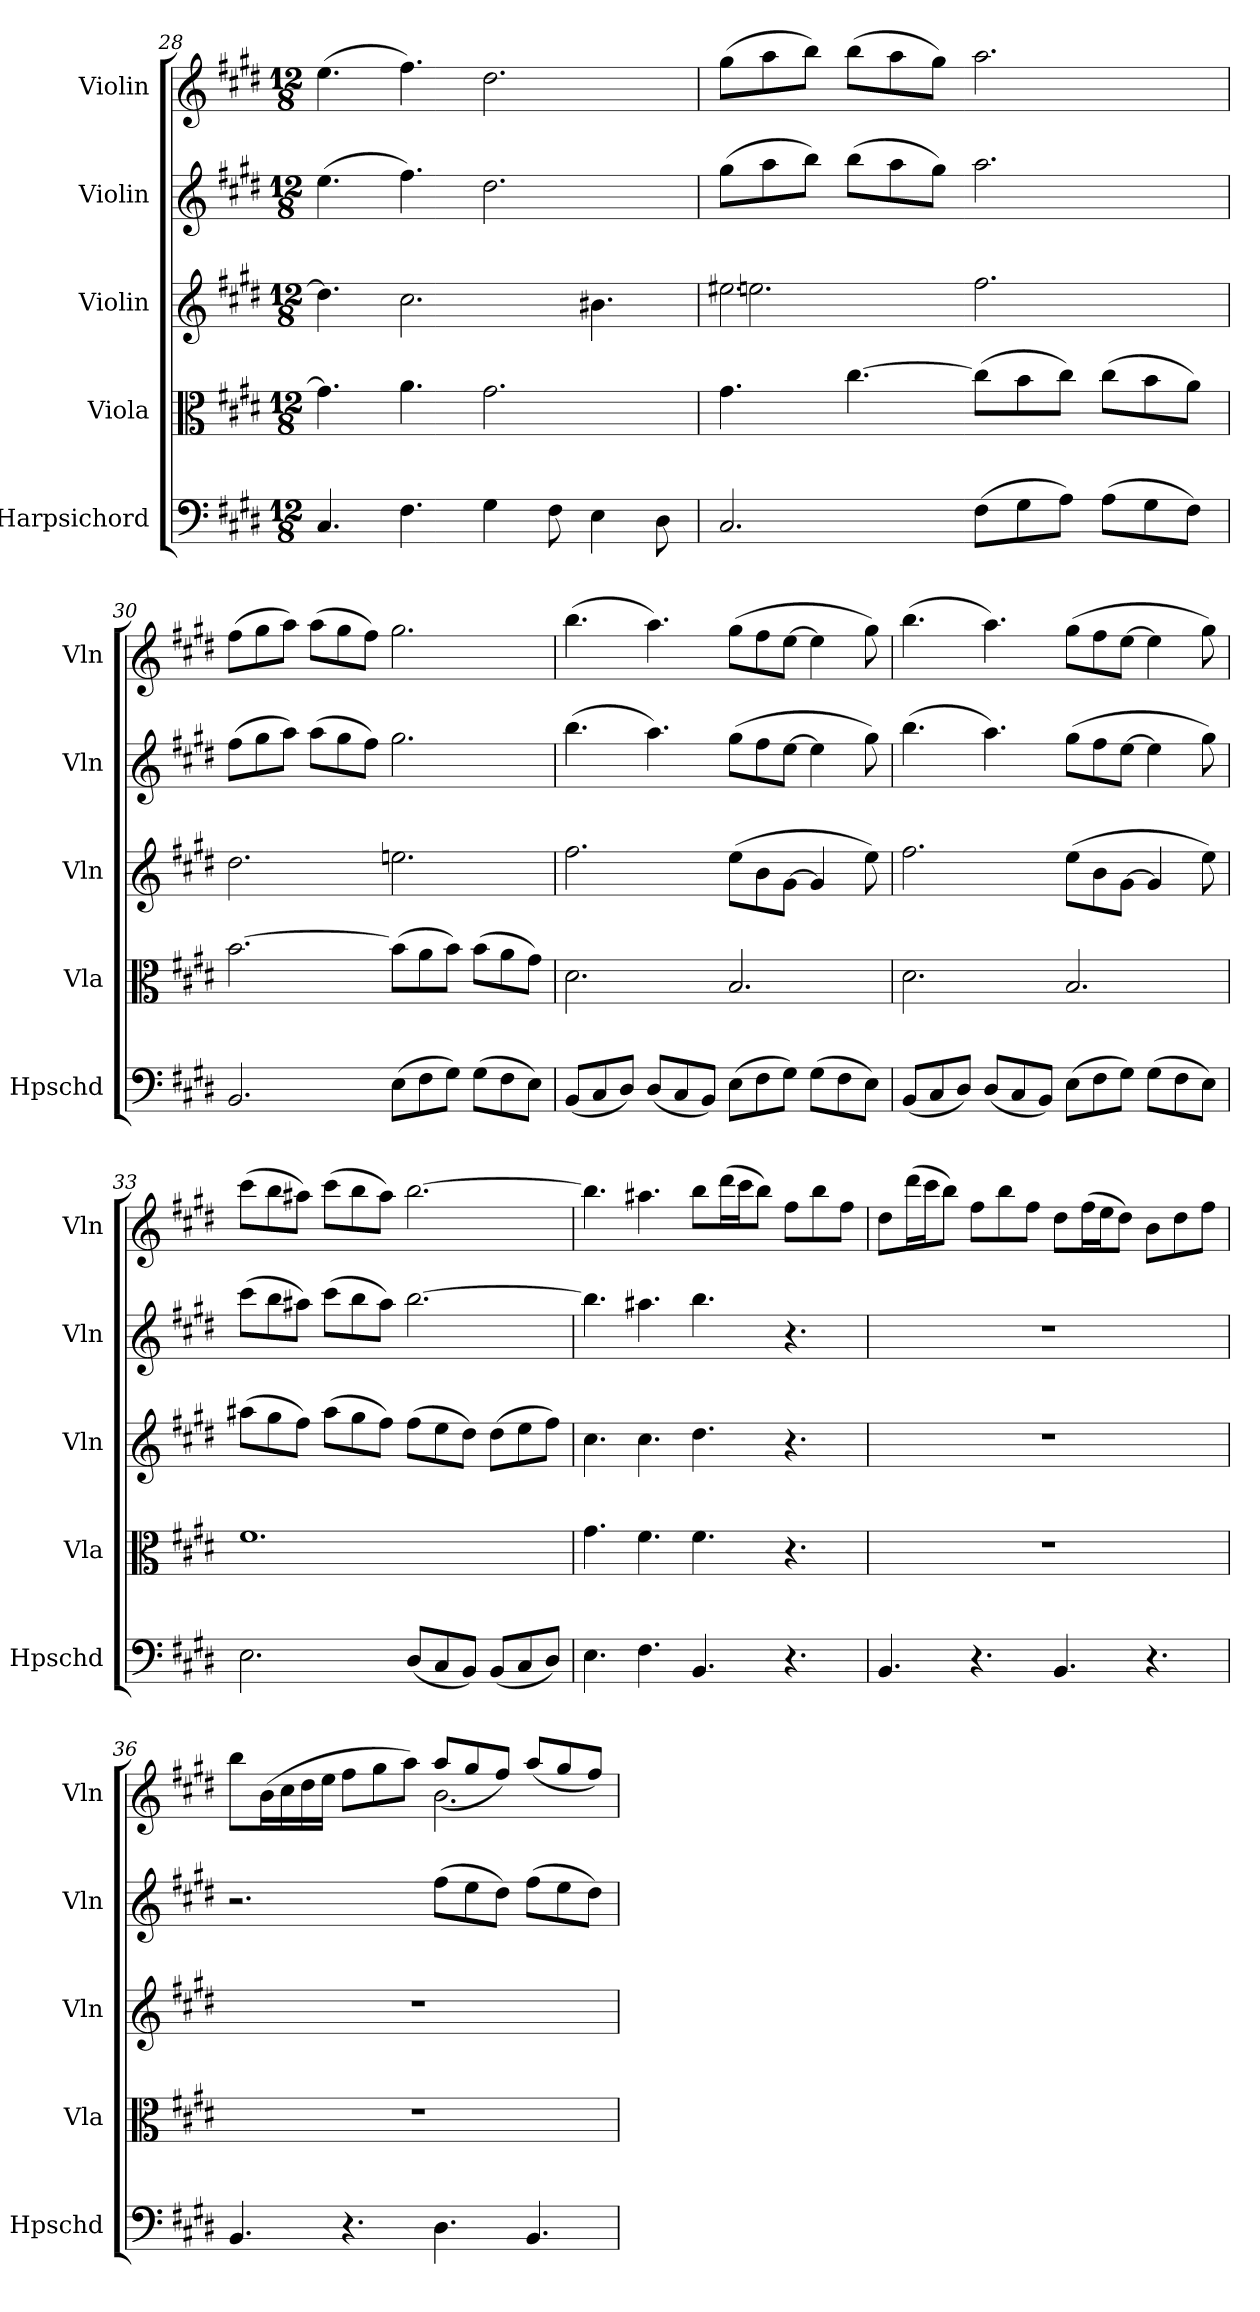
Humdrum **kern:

**kern	**kern	**kern	**kern	**kern
*part5	*part4	*part3	*part2	*part1
*staff5	*staff4	*staff3	*staff2	*staff1
*I"Harpsichord	*I"Viola	*I"Violin	*I"Violin	*I"Violin
*I'Hpschd	*I'Vla	*I'Vln	*I'Vln	*I'Vln
*clefF4	*clefC3	*clefG2	*clefG2	*clefG2
*k[f#c#g#d#]	*k[f#c#g#d#]	*k[f#c#g#d#]	*k[f#c#g#d#]	*k[f#c#g#d#]
*E:	*E:	*E:	*E:	*E:
*M12/8	*M12/8	*M12/8	*M12/8	*M12/8
=28	=28	=28	=28	=28
4.C#/	4.g#\]	4.dd#\]	(4.ee\	(4.ee\
4.F#\	4.a\	2.cc#\	4.ff#\)	4.ff#\)
4G#\	2.g#\	.	2.dd#\	2.dd#\
8F#\	.	.	.	.
4E\	.	4.b#X\	.	.
8D#\	.	.	.	.
=29	=29	=29	=29	=29
*	*	*^	*	*
2.C#/	4.g#\	2.ee#X\	2.een\	(8gg#\L	(8gg#\L
.	.	.	.	8aa\	8aa\
.	.	.	.	8bb\J)	8bb\J)
.	[4.cc#\	.	.	(8bb\L	(8bb\L
.	.	.	.	8aa\	8aa\
.	.	.	.	8gg#\J)	8gg#\J)
(8F#\L	(8cc#\L]	2.ff#\	2.ryy	2.aa\	2.aa\
8G#\	8b\	.	.	.	.
8A\J)	8cc#\J)	.	.	.	.
(8A\L	(8cc#\L	.	.	.	.
8G#\	8b\	.	.	.	.
8F#\J)	8a\J)	.	.	.	.
*	*	*v	*v	*	*
=30	=30	=30	=30	=30
2.BB/	[2.b\	2.dd#\	(8ff#\L	(8ff#\L
.	.	.	8gg#\	8gg#\
.	.	.	8aa\J)	8aa\J)
.	.	.	(8aa\L	(8aa\L
.	.	.	8gg#\	8gg#\
.	.	.	8ff#\J)	8ff#\J)
(8E\L	(8b\L]	2.een\	2.gg#\	2.gg#\
8F#\	8a\	.	.	.
8G#\J)	8b\J)	.	.	.
(8G#\L	(8b\L	.	.	.
8F#\	8a\	.	.	.
8E\J)	8g#\J)	.	.	.
=31	=31	=31	=31	=31
(8BB/L	2.d#\	2.ff#\	(4.bb\	(4.bb\
8C#/	.	.	.	.
8D#/J)	.	.	.	.
(8D#/L	.	.	4.aa\)	4.aa\)
8C#/	.	.	.	.
8BB/J)	.	.	.	.
(8E\L	2.B/	(8ee\L	(8gg#\L	(8gg#\L
8F#\	.	8b\	8ff#\	8ff#\
8G#\J)	.	[8g#\J	[8ee\J	[8ee\J
(8G#\L	.	4g#/]	4ee\]	4ee\]
8F#\	.	.	.	.
8E\J)	.	8ee\)	8gg#\)	8gg#\)
=32	=32	=32	=32	=32
(8BB/L	2.d#\	2.ff#\	(4.bb\	(4.bb\
8C#/	.	.	.	.
8D#/J)	.	.	.	.
(8D#/L	.	.	4.aa\)	4.aa\)
8C#/	.	.	.	.
8BB/J)	.	.	.	.
(8E\L	2.B/	(8ee\L	(8gg#\L	(8gg#\L
8F#\	.	8b\	8ff#\	8ff#\
8G#\J)	.	[8g#\J	[8ee\J	[8ee\J
(8G#\L	.	4g#/]	4ee\]	4ee\]
8F#\	.	.	.	.
8E\J)	.	8ee\)	8gg#\)	8gg#\)
=33	=33	=33	=33	=33
2.E\	1.f#\	(8aa#X\L	(8ccc#\L	(8ccc#\L
.	.	8gg#\	8bb\	8bb\
.	.	8ff#\J)	8aa#X\J)	8aa#X\J)
.	.	(8aa#\L	(8ccc#\L	(8ccc#\L
.	.	8gg#\	8bb\	8bb\
.	.	8ff#\J)	8aa#\J)	8aa#\J)
(8D#/L	.	(8ff#\L	[2.bb\	[2.bb\
8C#/	.	8ee\	.	.
8BB/J)	.	8dd#\J)	.	.
(8BB/L	.	(8dd#\L	.	.
8C#/	.	8ee\	.	.
8D#/J)	.	8ff#\J)	.	.
=34	=34	=34	=34	=34
4.E\	4.g#\	4.cc#\	4.bb\]	4.bb\]
4.F#\	4.f#\	4.cc#\	4.aa#X\	4.aa#X\
4.BB/	4.f#\	4.dd#\	4.bb\	8bb\L
.	.	.	.	(16ddd#\L
.	.	.	.	16ccc#\J
.	.	.	.	8bb\J)
4.r	4.r	4.r	4.r	8ff#\L
.	.	.	.	8bb\
.	.	.	.	8ff#\J
=35	=35	=35	=35	=35
4.BB/	1.r	1.r	1.r	8dd#\L
.	.	.	.	(16ddd#\L
.	.	.	.	16ccc#\J
.	.	.	.	8bb\J)
4.r	.	.	.	8ff#\L
.	.	.	.	8bb\
.	.	.	.	8ff#\J
4.BB/	.	.	.	8dd#\L
.	.	.	.	(16ff#\L
.	.	.	.	16ee\J
.	.	.	.	8dd#\J)
4.r	.	.	.	8b\L
.	.	.	.	8dd#\
.	.	.	.	8ff#\J
=36	=36	=36	=36	=36
*	*	*	*	*^
4.BB/	1.r	1.r	2.r	8bb\L	2.ryy
.	.	.	.	(16b\L	.
.	.	.	.	16cc#\	.
.	.	.	.	16dd#\	.
.	.	.	.	16ee\JJ	.
4.r	.	.	.	8ff#\L	.
.	.	.	.	8gg#\	.
.	.	.	.	8aa\J)	.
4.D#\	.	.	(8ff#\L	2.b\	(8aa/L
.	.	.	8ee\	.	8gg#/
.	.	.	8dd#\J)	.	8ff#/J)
4.BB/	.	.	(8ff#\L	.	(8aa/L
.	.	.	8ee\	.	8gg#/
.	.	.	8dd#\J)	.	8ff#/J)
*	*	*	*	*v	*v
=	=	=	=	=
*-	*-	*-	*-	*-
